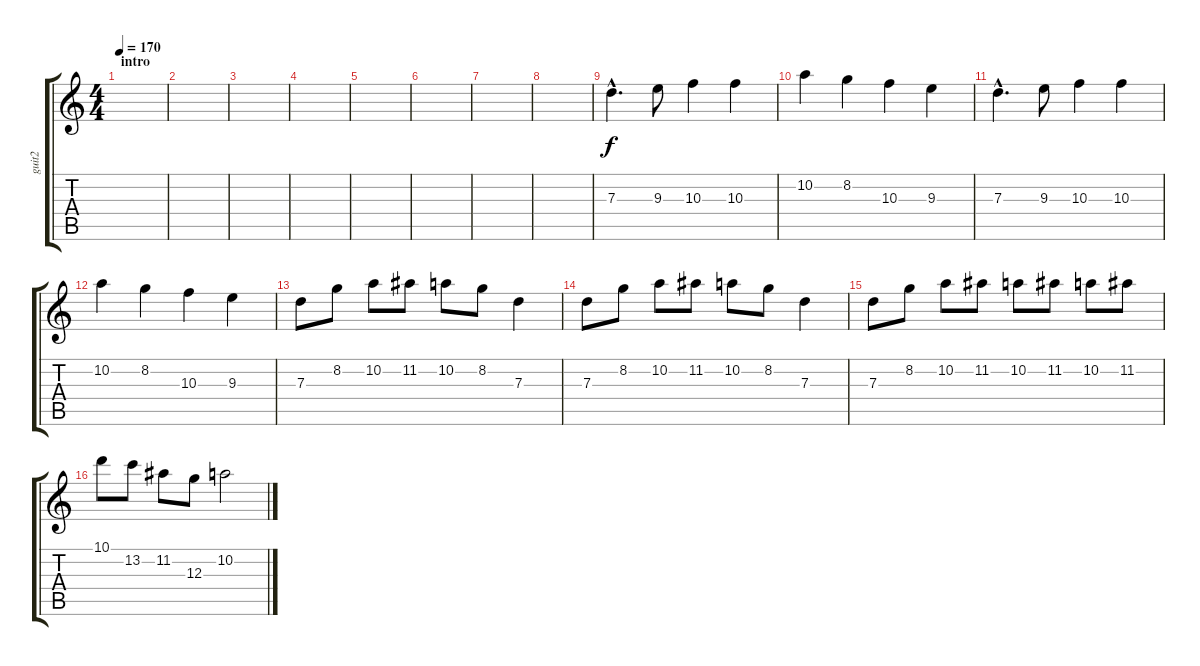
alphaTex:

\track ("guit2" "guit2") {instrument electricguitarclean}
\staff {score tabs}
\tuning (E4 B3 G3 D3 A2 D2) {hide}
\ts (4 4)
\section ("" "intro")
\tempo 170
\clef g2
\ks c
|
|
|
|
|
|
|
|
7.3{hac}.4{d} 9.3.8 10.3.4 10.3.4 |
10.2.4 8.2.4 10.3.4 9.3.4 |
7.3{hac}.4{d} 9.3.8 10.3.4 10.3.4 |
10.2.4 8.2.4 10.3.4 9.3.4 |
7.3.8 8.2.8 10.2.8 11.2.8 10.2.8 8.2.8 7.3.4 |
7.3.8 8.2.8 10.2.8 11.2.8 10.2.8 8.2.8 7.3.4 |
7.3.8 8.2.8 10.2.8 11.2.8 10.2.8 11.2.8 10.2.8 11.2.8 |
10.1.8 13.2.8 11.2.8 12.3.8 10.2.2
